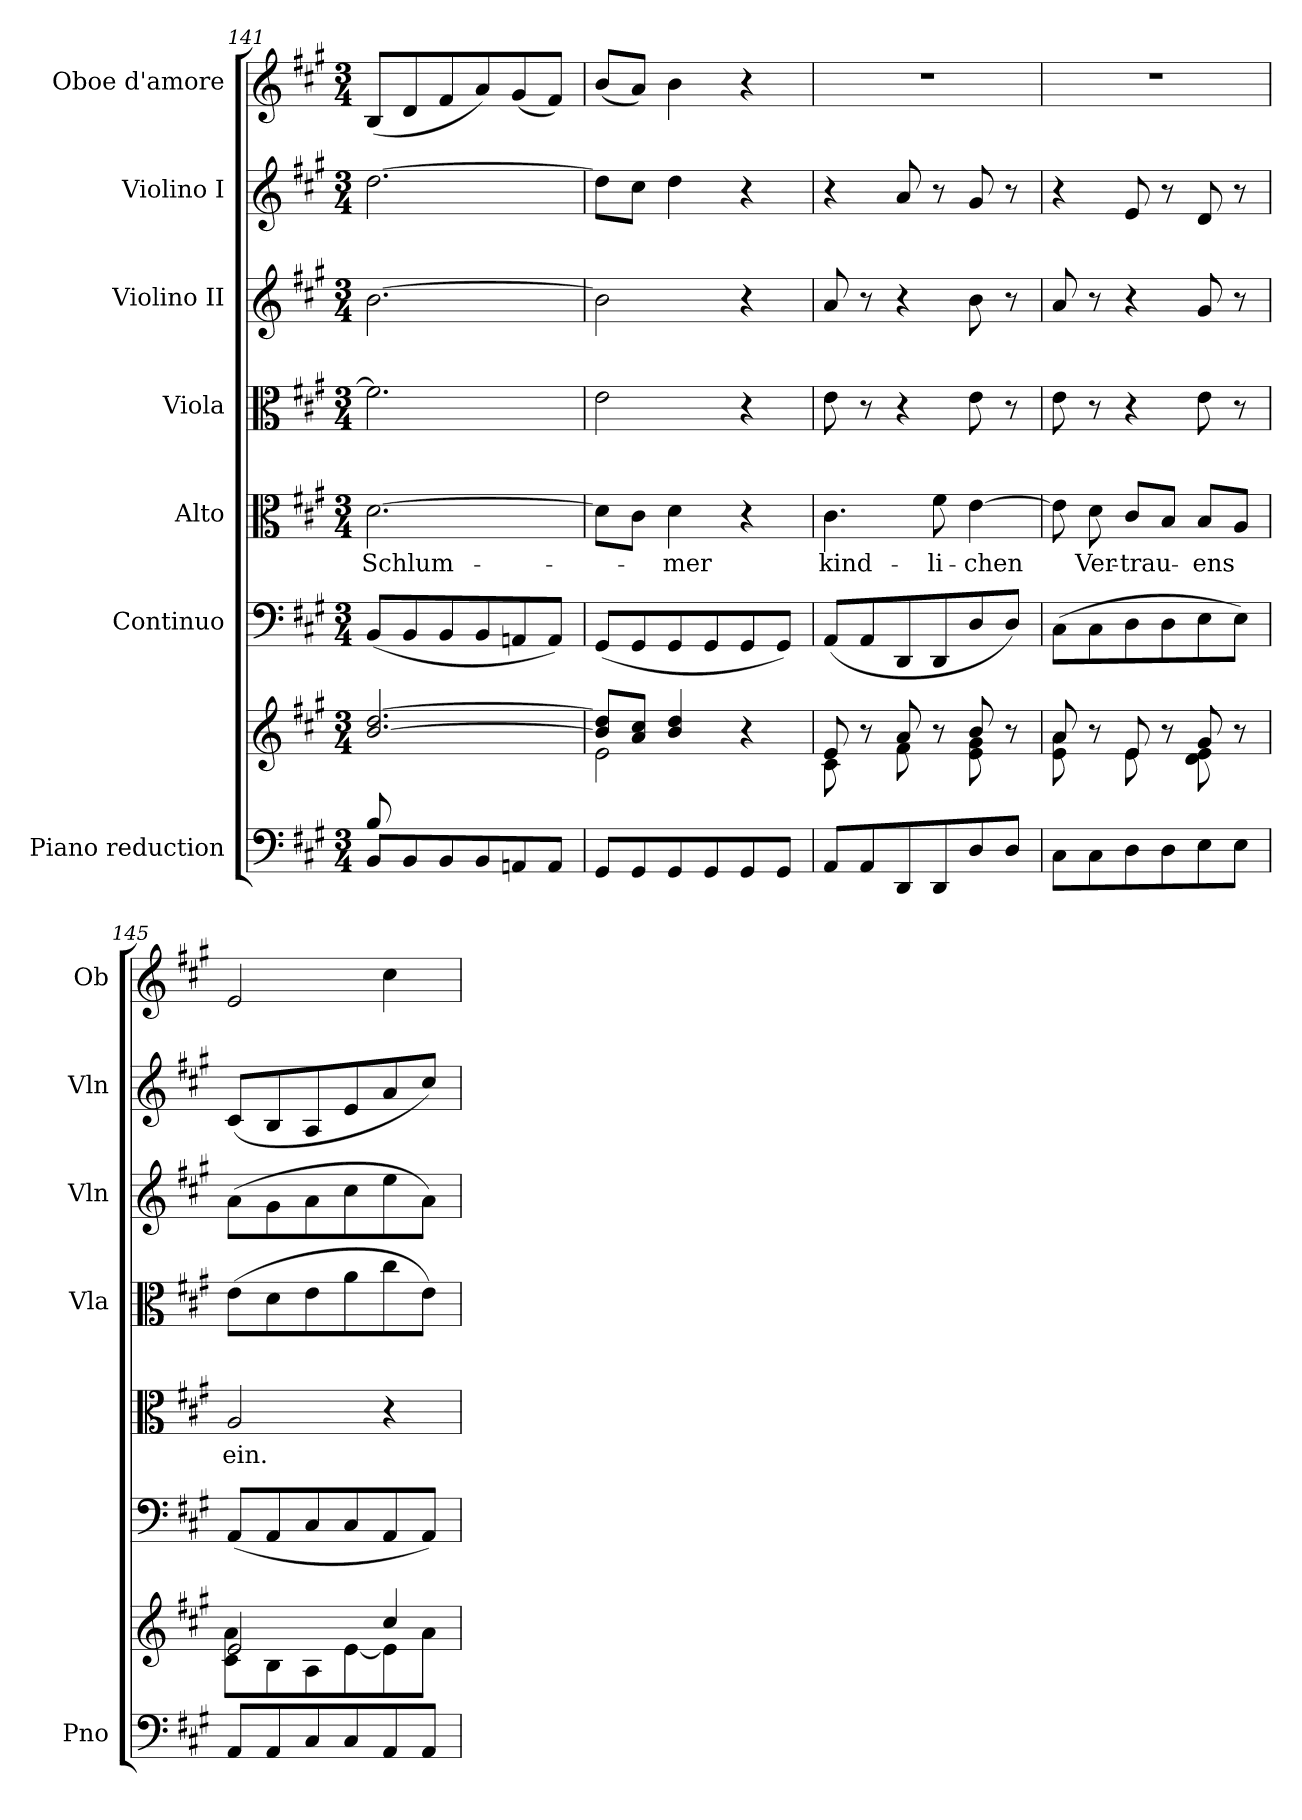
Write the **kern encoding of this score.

**kern	**kern	**kern	**kern	**text	**kern	**kern	**kern	**kern
*part7	*part7	*part6	*part5	*part5	*part4	*part3	*part2	*part1
*staff8	*staff7	*staff6	*staff5	*staff5	*staff4	*staff3	*staff2	*staff1
*I"Piano reduction	*	*I"Continuo	*I"Alto	*	*I"Viola	*I"Violino II	*I"Violino I	*I"Oboe d'amore
*I'Pno	*	*	*	*	*I'Vla	*I'Vln	*I'Vln	*I'Ob
*clefF4	*clefG2	*clefF4	*clefC3	*	*clefC3	*clefG2	*clefG2	*clefG2
*k[f#c#g#]	*k[f#c#g#]	*k[f#c#g#]	*k[f#c#g#]	*	*k[f#c#g#]	*k[f#c#g#]	*k[f#c#g#]	*k[f#c#g#]
*M3/4	*M3/4	*M3/4	*M3/4	*	*M3/4	*M3/4	*M3/4	*M3/4
=141	=141	=141	=141	=141	=141	=141	=141	=141
*^	*^	*	*	*	*	*	*	*
!	!	!	!	!	!	!LO:LY:b	!	!	!	!
8B/L	8BB/L	[2.b/ [2.dd/	8ryy	(8BB/L	[2.d\	Schlum-	2.f#\]	[2.b\	[2.dd\	(8B/L
2ryy	8BB/	.	8dn\	8BB/	.	.	.	.	.	8d/
.	8BB/	.	8f#\	8BB/	.	.	.	.	.	8f#/
.	8BB/	.	8an\	8BB/	.	.	.	.	.	8a/)
.	8AAn/	.	8g#X\	8AAn/	.	.	.	.	.	(8g#/
8ryy	8AA/J	.	8f#\J	8AA/J)	.	.	.	.	.	8f#/J)
*v	*v	*	*	*	*	*	*	*	*	*
=142	=142	=142	=142	=142	=142	=142	=142	=142	=142
8GG#/L	8b/] 8dd/]L	2e\	(8GG#/L	8d\L]	.	2e\	2b\]	8dd\L]	(8b/L
8GG#/	8a/ 8cc#/J	.	8GG#/	8c#\J	.	.	.	8cc#\J	8a/J)
!	!	!	!	!	!LO:LY:b	!	!	!	!
8GG#/	4b/ 4dd/	.	8GG#/	4d\	-mer	.	.	4dd\	4b\
8GG#/	.	.	8GG#/	.	.	.	.	.	.
8GG#/	4r	4ryy	8GG#/	4r	.	4r	4r	4r	4r
8GG#/J	.	.	8GG#/J)	.	.	.	.	.	.
=143	=143	=143	=143	=143	=143	=143	=143	=143	=143
!	!	!	!	!	!LO:LY:b	!	!	!	!
8AA/L	8e/	8c#\	(8AA/L	4.c#\	kind-	8e\	8a/	4r	2.r
8AA/	8r	8ryy	8AA/	.	.	8r	8r	.	.
8DD/	8a/	8f#\	8DD/	.	.	4r	4r	8a/	.
!	!	!	!	!	!LO:LY:b	!	!	!	!
8DD/	8r	8ryy	8DD/	8f#\	-li-	.	.	8r	.
!	!	!	!	!	!LO:LY:b	!	!	!	!
8D/	8b/	8e\ 8g#\	8D/	[4e\	-chen	8e\	8b\	8g#/	.
8D/J	8r	8ryy	8D/J)	.	.	8r	8r	8r	.
=144	=144	=144	=144	=144	=144	=144	=144	=144	=144
8C#\L	8a/	8e\ 8a\	(8C#\L	8e\]	.	8e\	8a/	4r	2.r
!	!	!	!	!	!LO:LY:b	!	!	!	!
8C#\	8r	8ryy	8C#\	8d\	Ver-	8r	8r	.	.
!	!	!	!	!	!LO:LY:b	!	!	!	!
8D\	8e/	8e\	8D\	8c#/L	-trau-	4r	4r	8e/	.
8D\	8r	8ryy	8D\	8B/J	.	.	.	8r	.
!	!	!	!	!	!LO:LY:b	!	!	!	!
8E\	8g#/	8d\ 8e\	8E\	8B/L	-ens	8e\	8g#/	8d/	.
8E\J	8r	8ryy	8E\J)	8A/J	.	8r	8r	8r	.
=145	=145	=145	=145	=145	=145	=145	=145	=145	=145
!	!	!	!	!	!LO:LY:b	!	!	!	!
8AA/L	2e/	8c#\ 8a\L	(8AA/L	2A/	ein.	(8e\L	(8a\L	(8c#/L	2e/
8AA/	.	8B\	8AA/	.	.	8d\	8g#\	8B/	.
8C#/	.	8A\	8C#/	.	.	8e\	8a\	8A/	.
8C#/	.	[8e\	8C#/	.	.	8a\	8cc#\	8e/	.
8AA/	4cc#/	8e\]	8AA/	4r	.	8cc#\	8ee\	8a/	4cc#\
8AA/J	.	8a\J	8AA/J)	.	.	8e\J)	8a\J)	8cc#/J)	.
*	*v	*v	*	*	*	*	*	*	*
=	=	=	=	=	=	=	=	=
*-	*-	*-	*-	*-	*-	*-	*-	*-
